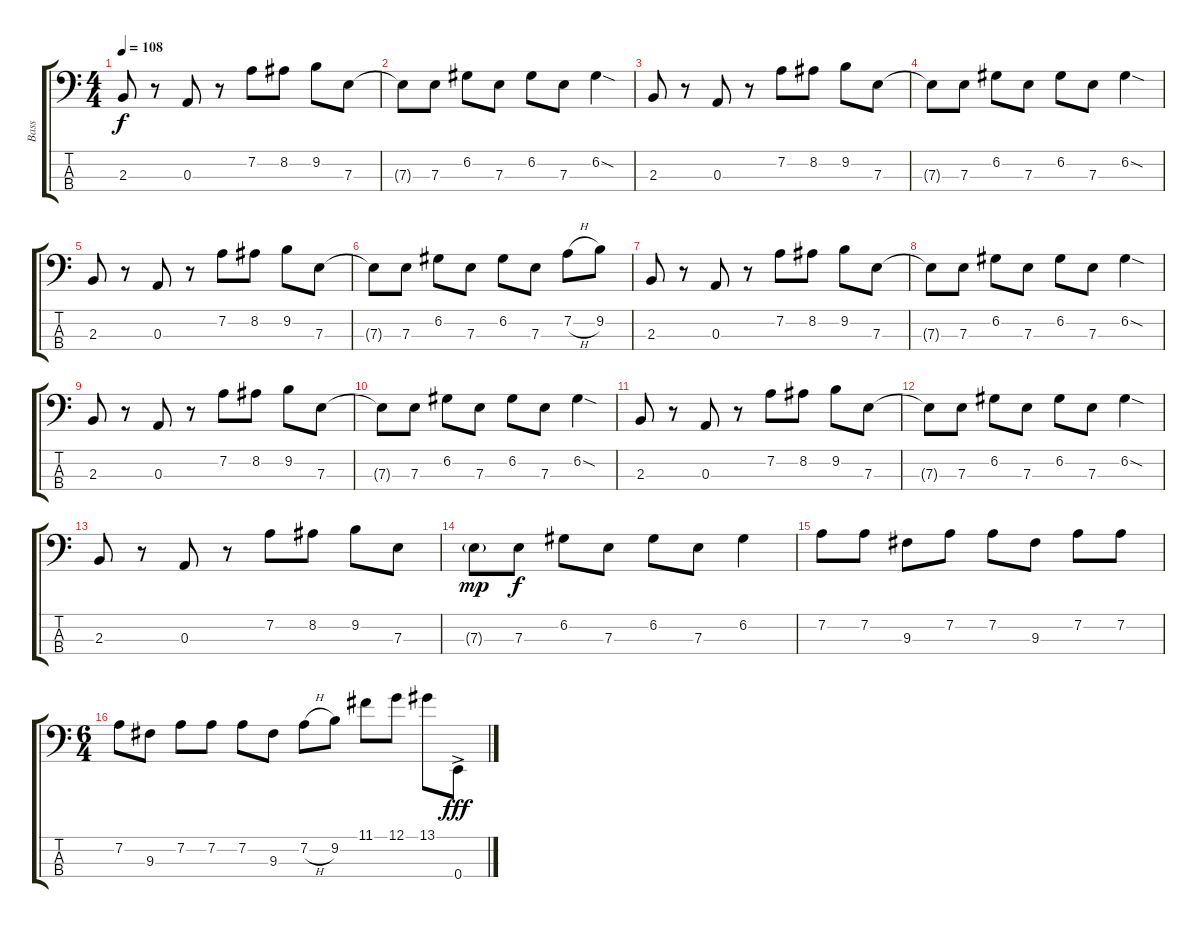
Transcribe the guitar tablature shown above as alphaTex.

\track ("Bass" "Bass") {instrument electricbassfinger}
\staff {score tabs}
\tuning (G2 D2 A1 E1) {hide}
\ts (4 4)
\tempo 108
\clef f4
\ks c
2.3.8{dy f} r.8 0.3.8 r.8 7.2.8 8.2.8 9.2.8 7.3.8 |
7.3{t}.8 7.3.8 6.2.8 7.3.8 6.2.8 7.3.8 6.2{sod}.4 |
2.3.8 r.8 0.3.8 r.8 7.2.8 8.2.8 9.2.8 7.3.8 |
7.3{t}.8 7.3.8 6.2.8 7.3.8 6.2.8 7.3.8 6.2{sod}.4 |
2.3.8 r.8 0.3.8 r.8 7.2.8 8.2.8 9.2.8 7.3.8 |
7.3{t}.8 7.3.8 6.2.8 7.3.8 6.2.8 7.3.8 7.2{h}.8 9.2.8 |
2.3.8 r.8 0.3.8 r.8 7.2.8 8.2.8 9.2.8 7.3.8 |
7.3{t}.8 7.3.8 6.2.8 7.3.8 6.2.8 7.3.8 6.2{sod}.4 |
2.3.8 r.8 0.3.8 r.8 7.2.8 8.2.8 9.2.8 7.3.8 |
7.3{t}.8 7.3.8 6.2.8 7.3.8 6.2.8 7.3.8 6.2{sod}.4 |
2.3.8 r.8 0.3.8 r.8 7.2.8 8.2.8 9.2.8 7.3.8 |
7.3{t}.8 7.3.8 6.2.8 7.3.8 6.2.8 7.3.8 6.2{sod}.4 |
2.3.8 r.8 0.3.8 r.8 7.2.8 8.2.8 9.2.8 7.3.8 |
7.3{g}.8{dy mp} 7.3.8{dy f} 6.2.8 7.3.8 6.2.8 7.3.8 6.2.4 |
7.2.8 7.2.8 9.3.8 7.2.8 7.2.8 9.3.8 7.2.8 7.2.8 |
\ts (6 4)
7.2.8 9.3.8 7.2.8 7.2.8 7.2.8 9.3.8 7.2{h}.8 9.2.8 11.1.8 12.1.8 13.1.8 0.4{ac}.8{dy fff}
